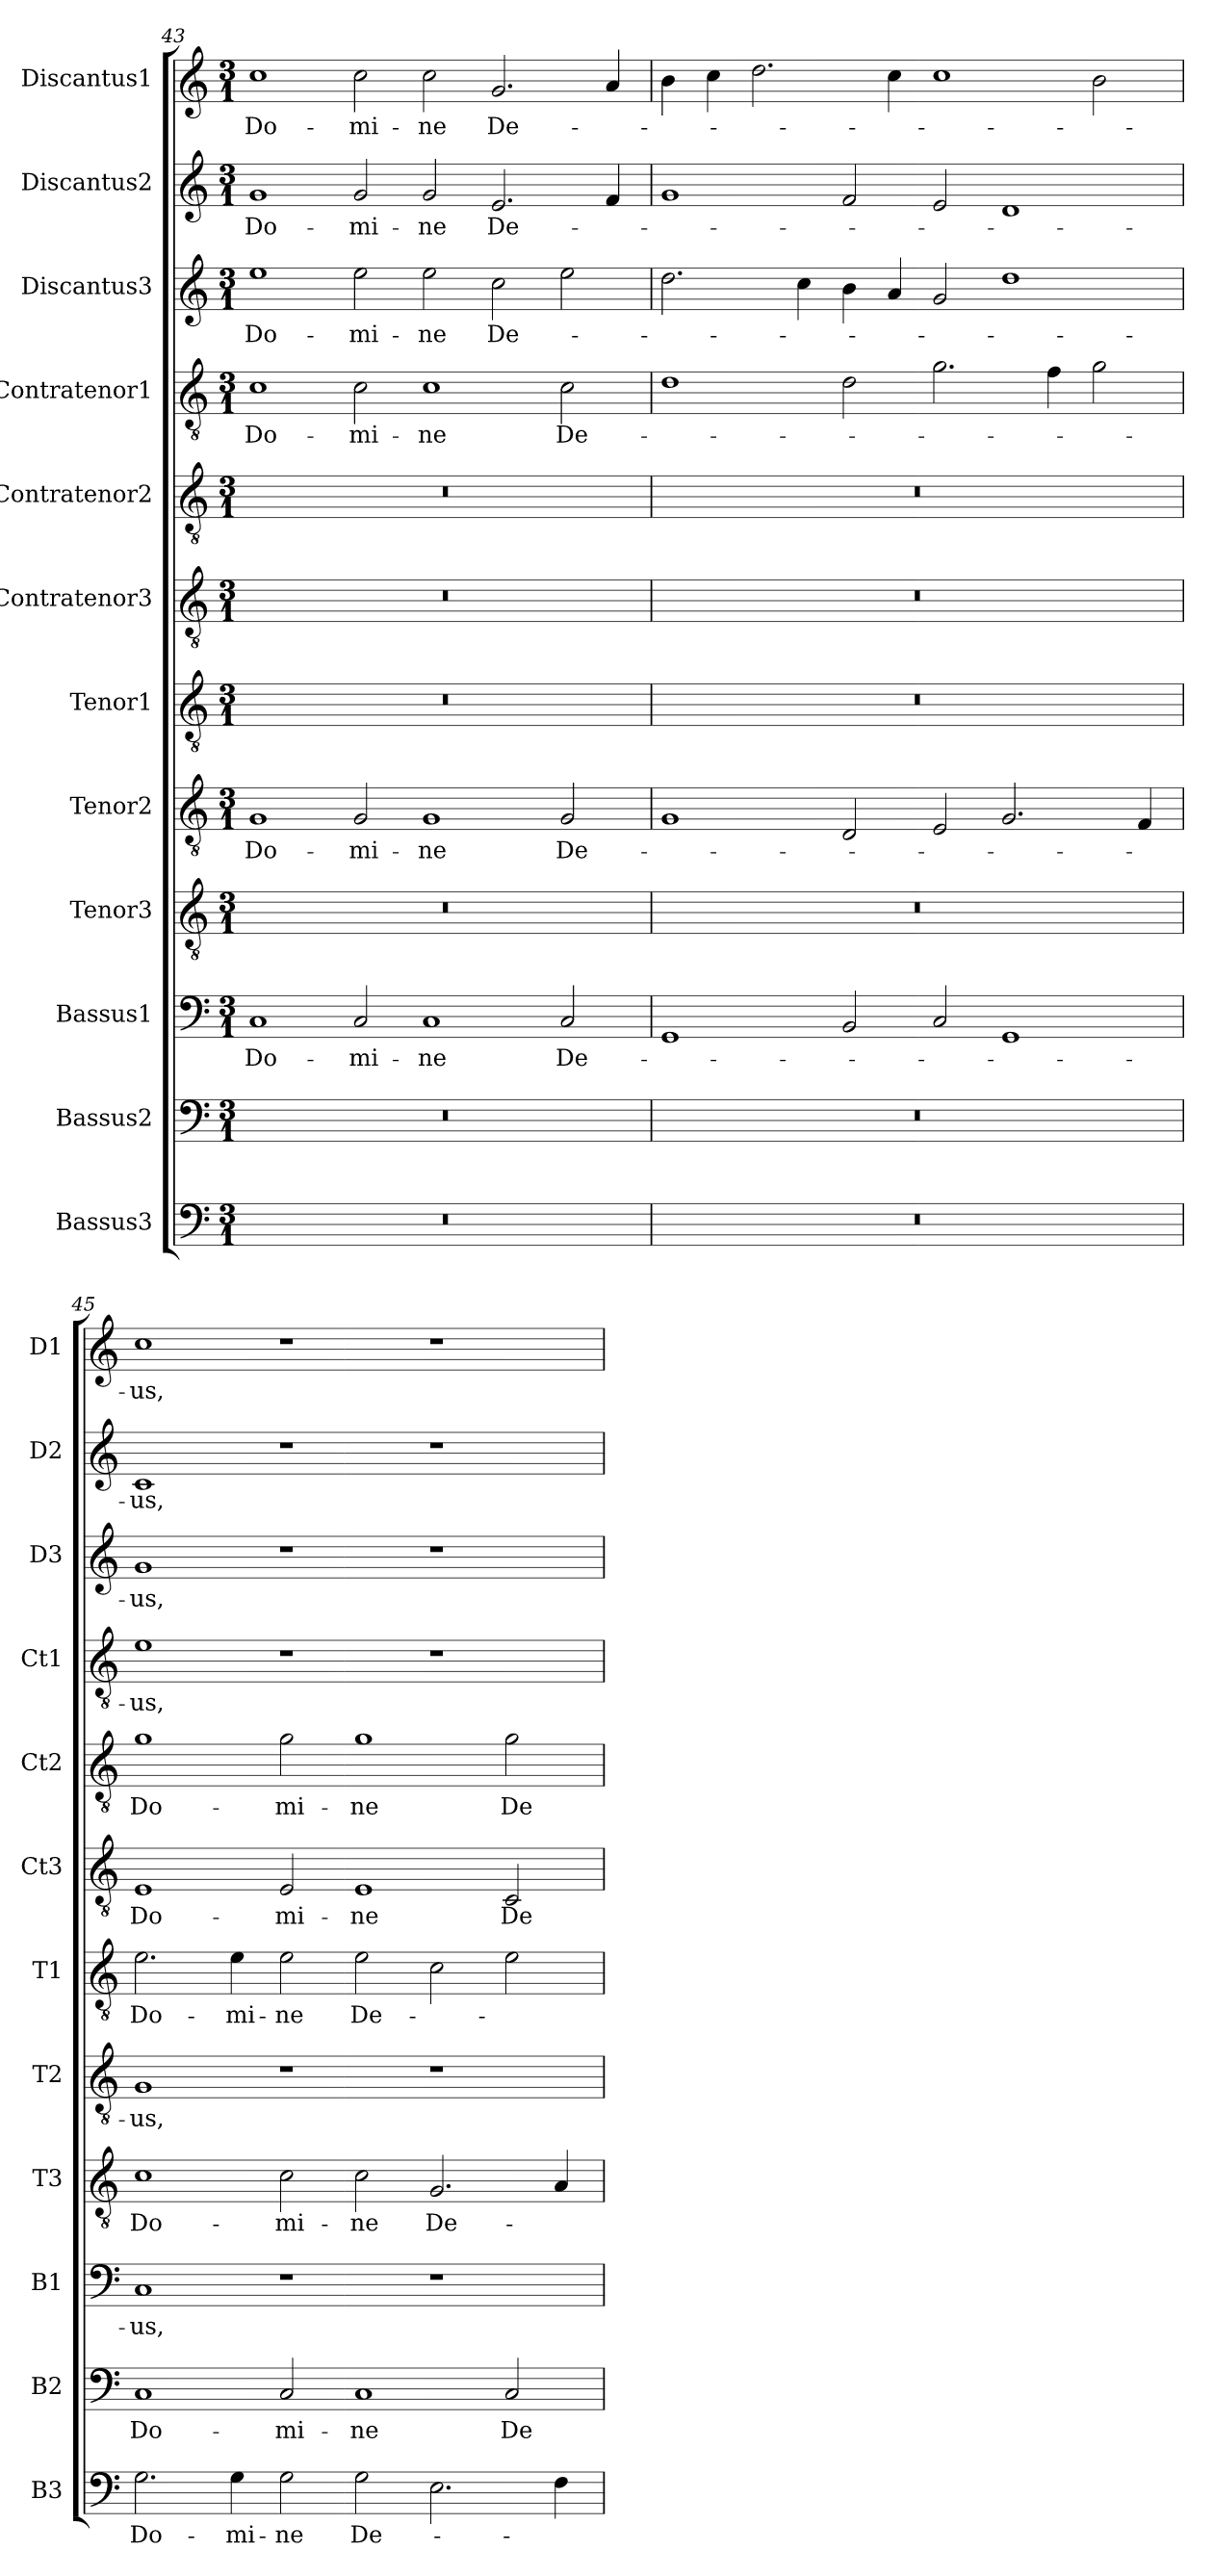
**kern	**text	**kern	**text	**kern	**text	**kern	**text	**kern	**text	**kern	**text	**kern	**text	**kern	**text	**kern	**text	**kern	**text	**kern	**text	**kern	**text
*part12	*part12	*part11	*part11	*part10	*part10	*part9	*part9	*part8	*part8	*part7	*part7	*part6	*part6	*part5	*part5	*part4	*part4	*part3	*part3	*part2	*part2	*part1	*part1
*staff12	*staff12	*staff11	*staff11	*staff10	*staff10	*staff9	*staff9	*staff8	*staff8	*staff7	*staff7	*staff6	*staff6	*staff5	*staff5	*staff4	*staff4	*staff3	*staff3	*staff2	*staff2	*staff1	*staff1
*I"Bassus3	*	*I"Bassus2	*	*I"Bassus1	*	*I"Tenor3	*	*I"Tenor2	*	*I"Tenor1	*	*I"Contratenor3	*	*I"Contratenor2	*	*I"Contratenor1	*	*I"Discantus3	*	*I"Discantus2	*	*I"Discantus1	*
*I'B3	*	*I'B2	*	*I'B1	*	*I'T3	*	*I'T2	*	*I'T1	*	*I'Ct3	*	*I'Ct2	*	*I'Ct1	*	*I'D3	*	*I'D2	*	*I'D1	*
*clefF4	*	*clefF4	*	*clefF4	*	*clefGv2	*	*clefGv2	*	*clefGv2	*	*clefGv2	*	*clefGv2	*	*clefGv2	*	*clefG2	*	*clefG2	*	*clefG2	*
*k[]	*	*k[]	*	*k[]	*	*k[]	*	*k[]	*	*k[]	*	*k[]	*	*k[]	*	*k[]	*	*k[]	*	*k[]	*	*k[]	*
*M3/1	*	*M3/1	*	*M3/1	*	*M3/1	*	*M3/1	*	*M3/1	*	*M3/1	*	*M3/1	*	*M3/1	*	*M3/1	*	*M3/1	*	*M3/1	*
=43	=43	=43	=43	=43	=43	=43	=43	=43	=43	=43	=43	=43	=43	=43	=43	=43	=43	=43	=43	=43	=43	=43	=43
0.r	.	0.r	.	1C/	Do-	0.r	.	1G/	Do-	0.r	.	0.r	.	0.r	.	1c\	Do-	1ee\	Do-	1g/	Do-	1cc\	Do-
.	.	.	.	2C/	-mi-	.	.	2G/	-mi-	.	.	.	.	.	.	2c\	-mi-	2ee\	-mi-	2g/	-mi-	2cc\	-mi-
.	.	.	.	1C/	-ne	.	.	1G/	-ne	.	.	.	.	.	.	1c\	-ne	2ee\	-ne	2g/	-ne	2cc\	-ne
.	.	.	.	.	.	.	.	.	.	.	.	.	.	.	.	.	.	2cc\	De-	2.e/	De-	2.g/	De-
.	.	.	.	2C/	De-	.	.	2G/	De-	.	.	.	.	.	.	2c\	De-	2ee\	.	.	.	.	.
.	.	.	.	.	.	.	.	.	.	.	.	.	.	.	.	.	.	.	.	4f/	.	4a/	.
=44	=44	=44	=44	=44	=44	=44	=44	=44	=44	=44	=44	=44	=44	=44	=44	=44	=44	=44	=44	=44	=44	=44	=44
0.r	.	0.r	.	1GG/	.	0.r	.	1G/	.	0.r	.	0.r	.	0.r	.	1d\	.	2.dd\	.	1g/	.	4b\	.
.	.	.	.	.	.	.	.	.	.	.	.	.	.	.	.	.	.	.	.	.	.	4cc\	.
.	.	.	.	.	.	.	.	.	.	.	.	.	.	.	.	.	.	.	.	.	.	2.dd\	.
.	.	.	.	.	.	.	.	.	.	.	.	.	.	.	.	.	.	4cc\	.	.	.	.	.
.	.	.	.	2BB/	.	.	.	2D/	.	.	.	.	.	.	.	2d\	.	4b\	.	2f/	.	.	.
.	.	.	.	.	.	.	.	.	.	.	.	.	.	.	.	.	.	4a/	.	.	.	4cc\	.
.	.	.	.	2C/	.	.	.	2E/	.	.	.	.	.	.	.	2.g\	.	2g/	.	2e/	.	1cc\	.
.	.	.	.	1GG/	.	.	.	2.G/	.	.	.	.	.	.	.	.	.	1dd\	.	1d/	.	.	.
.	.	.	.	.	.	.	.	.	.	.	.	.	.	.	.	4f\	.	.	.	.	.	.	.
.	.	.	.	.	.	.	.	.	.	.	.	.	.	.	.	2g\	.	.	.	.	.	2b\	.
.	.	.	.	.	.	.	.	4F/	.	.	.	.	.	.	.	.	.	.	.	.	.	.	.
=45	=45	=45	=45	=45	=45	=45	=45	=45	=45	=45	=45	=45	=45	=45	=45	=45	=45	=45	=45	=45	=45	=45	=45
2.G\	Do-	1C/	Do-	1C/	-us,	1c\	Do-	1G/	-us,	2.e\	Do-	1E/	Do-	1g\	Do-	1e\	-us,	1g/	-us,	1c/	-us,	1cc\	-us,
4G\	-mi-	.	.	.	.	.	.	.	.	4e\	-mi-	.	.	.	.	.	.	.	.	.	.	.	.
2G\	-ne	2C/	-mi-	1r	.	2c\	-mi-	1r	.	2e\	-ne	2E/	-mi-	2g\	-mi-	1r	.	1r	.	1r	.	1r	.
2G\	De-	1C/	-ne	.	.	2c\	-ne	.	.	2e\	De-	1E/	-ne	1g\	-ne	.	.	.	.	.	.	.	.
2.E\	.	.	.	1r	.	2.G/	De-	1r	.	2c\	.	.	.	.	.	1r	.	1r	.	1r	.	1r	.
.	.	2C/	De-	.	.	.	.	.	.	2e\	.	2C/	De-	2g\	De-	.	.	.	.	.	.	.	.
4F\	.	.	.	.	.	4A/	.	.	.	.	.	.	.	.	.	.	.	.	.	.	.	.	.
=	=	=	=	=	=	=	=	=	=	=	=	=	=	=	=	=	=	=	=	=	=	=	=
*-	*-	*-	*-	*-	*-	*-	*-	*-	*-	*-	*-	*-	*-	*-	*-	*-	*-	*-	*-	*-	*-	*-	*-
